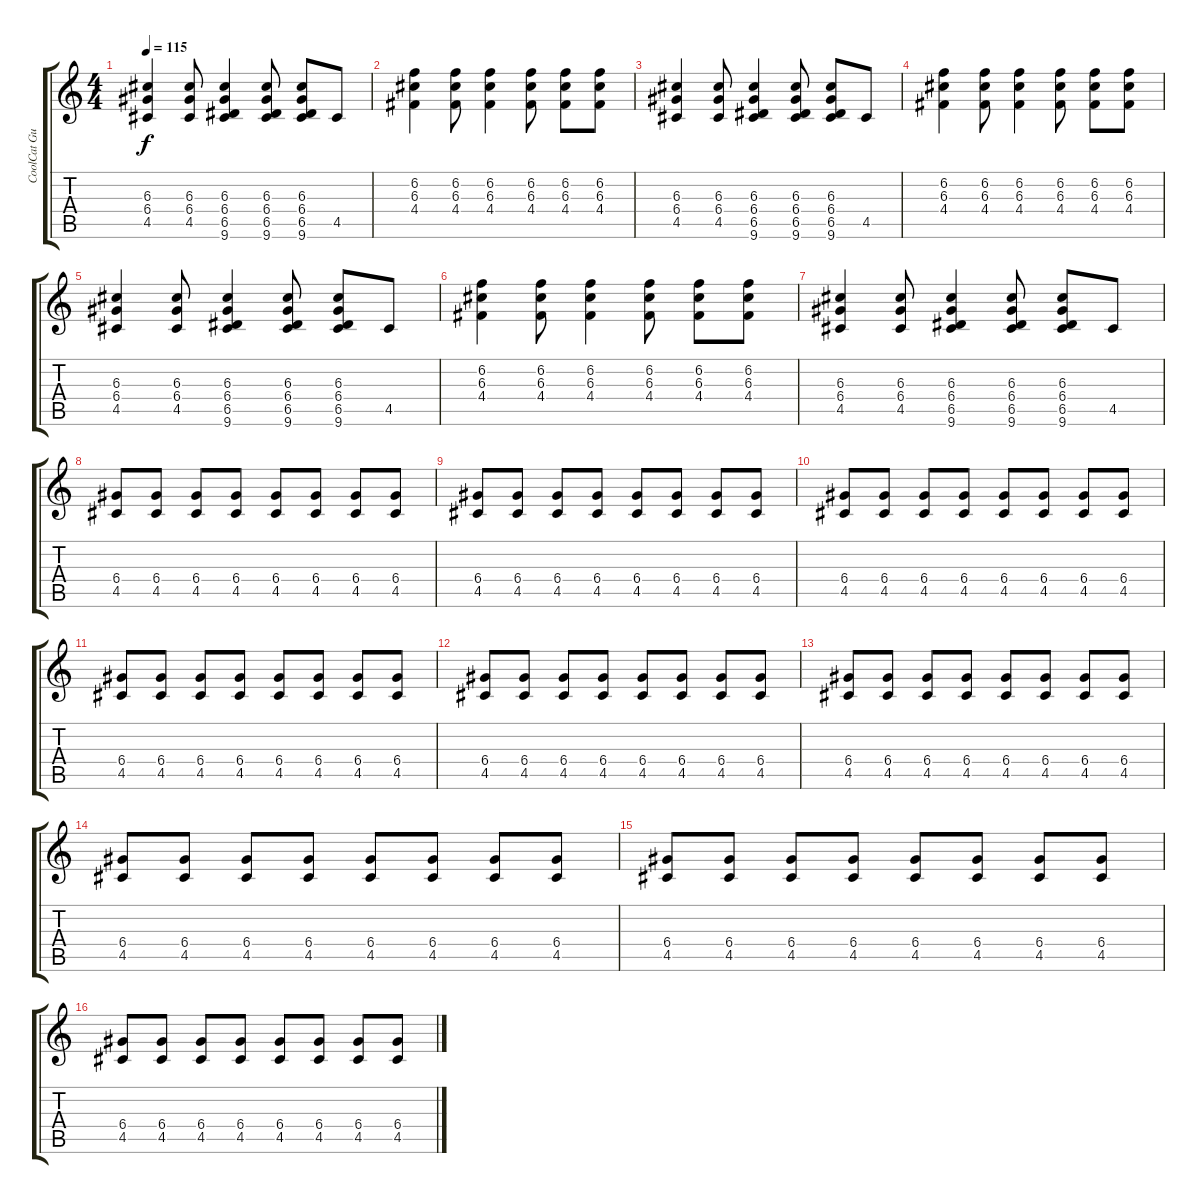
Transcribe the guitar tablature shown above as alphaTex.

\track ("CoolCat Guitar" "CoolCat Gu") {instrument electricguitarjazz}
\staff {score tabs}
\tuning (E4 B3 G3 D3 A2 E2) {hide}
\ts (4 4)
\tempo 115
\clef g2
\ks c
(6.3 6.4 4.5).4{dy f} (6.3 6.4 4.5).8 (6.3 6.4 6.5 9.6).4 (6.3 6.4 6.5 9.6).8 (6.3 6.4 6.5 9.6).8 4.5.8 |
(6.2 6.3 4.4).4 (6.2 6.3 4.4).8 (6.2 6.3 4.4).4 (6.2 6.3 4.4).8 (6.2 6.3 4.4).8 (6.2 6.3 4.4).8 |
(6.3 6.4 4.5).4 (6.3 6.4 4.5).8 (6.3 6.4 6.5 9.6).4 (6.3 6.4 6.5 9.6).8 (6.3 6.4 6.5 9.6).8 4.5.8 |
(6.2 6.3 4.4).4 (6.2 6.3 4.4).8 (6.2 6.3 4.4).4 (6.2 6.3 4.4).8 (6.2 6.3 4.4).8 (6.2 6.3 4.4).8 |
(6.3 6.4 4.5).4 (6.3 6.4 4.5).8 (6.3 6.4 6.5 9.6).4 (6.3 6.4 6.5 9.6).8 (6.3 6.4 6.5 9.6).8 4.5.8 |
(6.2 6.3 4.4).4 (6.2 6.3 4.4).8 (6.2 6.3 4.4).4 (6.2 6.3 4.4).8 (6.2 6.3 4.4).8 (6.2 6.3 4.4).8 |
(6.3 6.4 4.5).4 (6.3 6.4 4.5).8 (6.3 6.4 6.5 9.6).4 (6.3 6.4 6.5 9.6).8 (6.3 6.4 6.5 9.6).8 4.5.8 |
(6.4 4.5).8 (6.4 4.5).8 (6.4 4.5).8 (6.4 4.5).8 (6.4 4.5).8 (6.4 4.5).8 (6.4 4.5).8 (6.4 4.5).8 |
(6.4 4.5).8 (6.4 4.5).8 (6.4 4.5).8 (6.4 4.5).8 (6.4 4.5).8 (6.4 4.5).8 (6.4 4.5).8 (6.4 4.5).8 |
(6.4 4.5).8 (6.4 4.5).8 (6.4 4.5).8 (6.4 4.5).8 (6.4 4.5).8 (6.4 4.5).8 (6.4 4.5).8 (6.4 4.5).8 |
(6.4 4.5).8 (6.4 4.5).8 (6.4 4.5).8 (6.4 4.5).8 (6.4 4.5).8 (6.4 4.5).8 (6.4 4.5).8 (6.4 4.5).8 |
(6.4 4.5).8 (6.4 4.5).8 (6.4 4.5).8 (6.4 4.5).8 (6.4 4.5).8 (6.4 4.5).8 (6.4 4.5).8 (6.4 4.5).8 |
(6.4 4.5).8 (6.4 4.5).8 (6.4 4.5).8 (6.4 4.5).8 (6.4 4.5).8 (6.4 4.5).8 (6.4 4.5).8 (6.4 4.5).8 |
(6.4 4.5).8 (6.4 4.5).8 (6.4 4.5).8 (6.4 4.5).8 (6.4 4.5).8 (6.4 4.5).8 (6.4 4.5).8 (6.4 4.5).8 |
(6.4 4.5).8 (6.4 4.5).8 (6.4 4.5).8 (6.4 4.5).8 (6.4 4.5).8 (6.4 4.5).8 (6.4 4.5).8 (6.4 4.5).8 |
(6.4 4.5).8 (6.4 4.5).8 (6.4 4.5).8 (6.4 4.5).8 (6.4 4.5).8 (6.4 4.5).8 (6.4 4.5).8 (6.4 4.5).8
